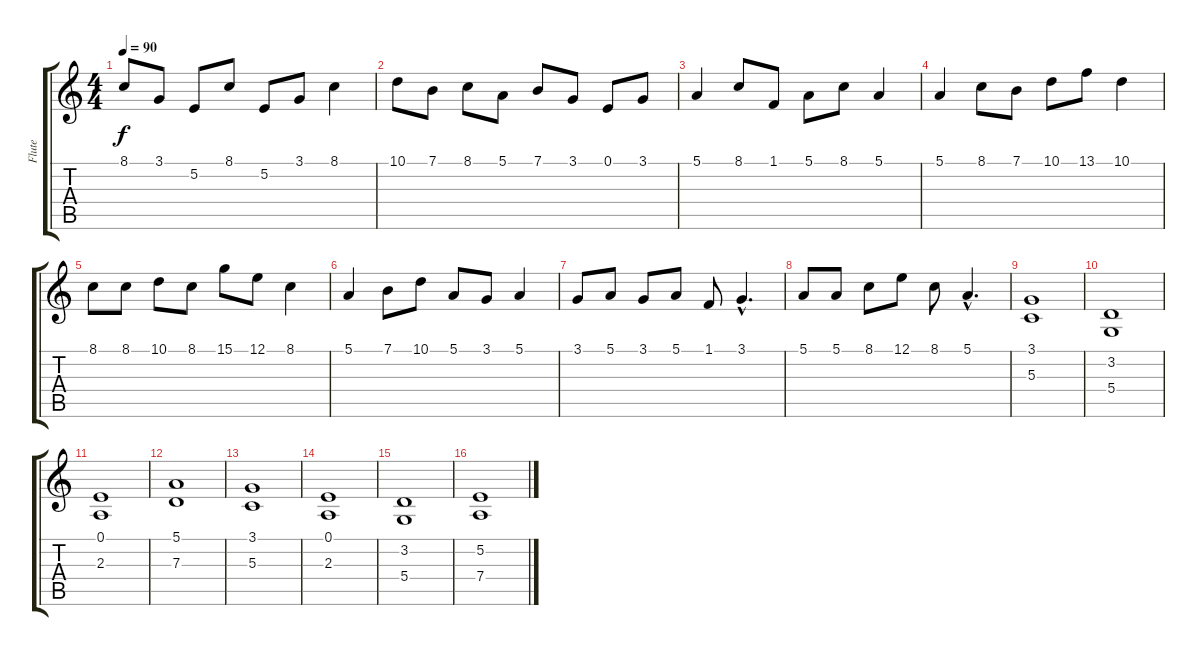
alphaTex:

\track ("Flute" "Flute") {instrument flute}
\staff {score tabs}
\tuning (E4 B3 G3 D3 A2 E2) {hide}
\ts (4 4)
\tempo 90
\clef g2
\ks c
8.1.8{dy f volume 15} 3.1.8 5.2.8 8.1.8 5.2.8 3.1.8 8.1.4 |
10.1.8 7.1.8 8.1.8 5.1.8 7.1.8 3.1.8 0.1.8 3.1.8 |
5.1.4 8.1.8 1.1.8 5.1.8 8.1.8 5.1.4 |
5.1.4 8.1.8 7.1.8 10.1.8 13.1.8 10.1.4 |
8.1.8 8.1.8 10.1.8 8.1.8 15.1.8 12.1.8 8.1.4 |
5.1.4 7.1.8 10.1.8 5.1.8 3.1.8 5.1.4 |
3.1.8 5.1.8 3.1.8 5.1.8 1.1.8 3.1{hac}.4{d} |
5.1.8 5.1.8 8.1.8 12.1.8 8.1.8 5.1{hac}.4{d} |
(3.1 5.3).1{volume 12} |
(3.2 5.4).1 |
(0.1 2.3).1 |
(5.1 7.3).1 |
(3.1 5.3).1 |
(0.1 2.3).1 |
(3.2 5.4).1 |
(5.2 7.4).1
